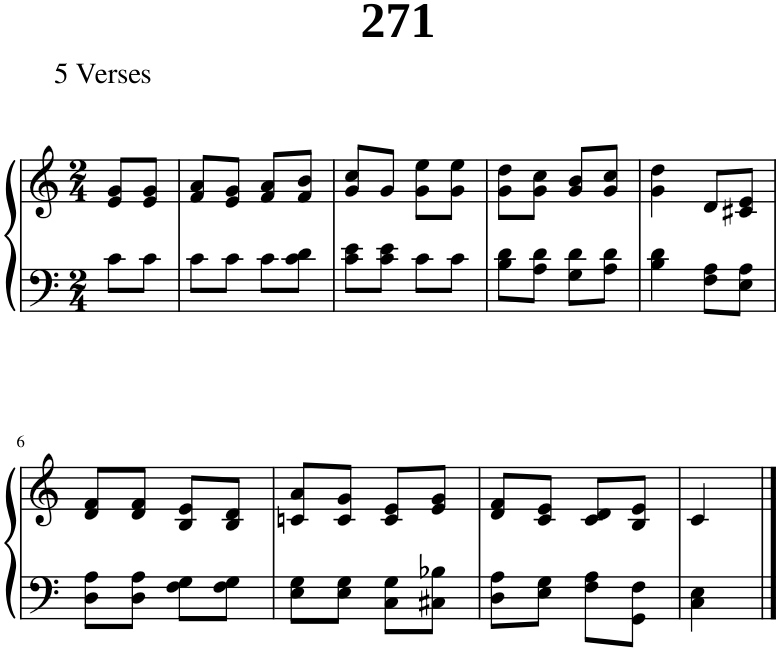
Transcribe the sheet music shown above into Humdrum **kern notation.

**kern	**kern
*part1	*part1
*staff2	*staff1
*I"Piano	*
*I'Pno.	*
*clefF4	*clefG2
*k[]	*k[]
*M2/4	*M2/4
=1	=1
8c\L	8e/ 8g/L
8c\J	8e/ 8g/J
=2	=2
8c\L	8f/ 8a/L
8c\J	8e/ 8g/J
8c\L	8f/ 8a/L
8c\ 8d\J	8f/ 8b/J
=3	=3
8c\ 8e\L	8g/ 8cc/L
8c\ 8e\J	8g/J
8c\L	8g\ 8ee\L
8c\J	8g\ 8ee\J
=4	=4
8B\ 8d\L	8g\ 8dd\L
8A\ 8d\J	8g\ 8cc\J
8G\ 8d\L	8g/ 8b/L
8A\ 8d\J	8g/ 8cc/J
=5	=5
4B\ 4d\	4g\ 4dd\
8F\ 8A\L	8d/L
8E\ 8A\J	8c#X/ 8e/J
!!LO:LB:g=z
=6	=6
8D\ 8A\L	8d/ 8f/L
8D\ 8A\J	8d/ 8f/J
8F\ 8G\L	8B/ 8e/L
8F\ 8G\J	8B/ 8d/J
=7	=7
8E\ 8G\L	8cn/ 8a/L
8E\ 8G\J	8c/ 8g/J
8C\ 8G\L	8c/ 8e/L
8C#X\ 8B-X\J	8e/ 8g/J
=8	=8
8D\ 8A\L	8d/ 8f/L
8E\ 8G\J	8c/ 8e/J
8F\ 8A\L	8c/ 8d/L
8GG\ 8F\J	8B/ 8e/J
=9	=9
4C\ 4E\	4c/
==	==
*-	*-
